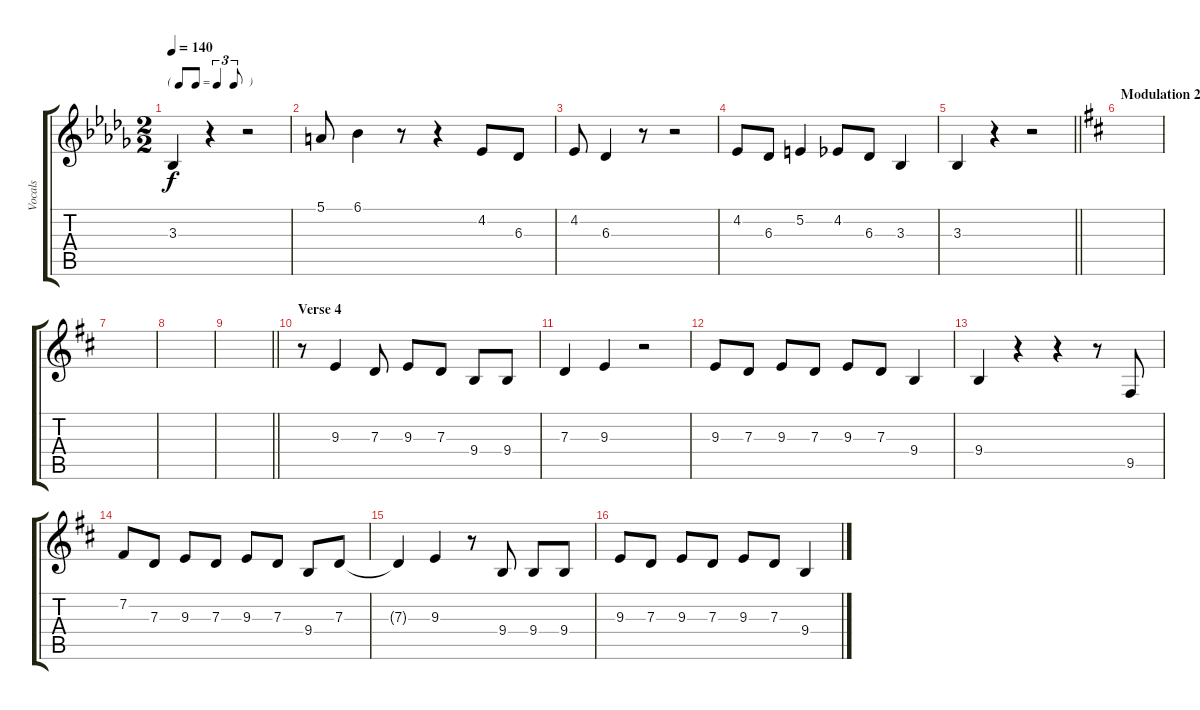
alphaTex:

\track ("Vocals" "Vocals") {instrument clarinet bank 255}
\staff {score tabs}
\tuning (E4 B3 G3 D3 A2 E2) {hide}
\ts (2 2)
\tf triplet8th
\tempo 140
\clef g2
\ks bbminor
3.3.4{dy f} r.4 r.2 |
5.1.8 6.1.4 r.8 r.4 4.2.8 6.3.8 |
4.2.8 6.3.4 r.8 r.2 |
4.2.8 6.3.8 5.2.4 4.2.8 6.3.8 3.3.4 |
\barLineRight lightlight
3.3.4 r.4 r.2 |
\section ("" "Modulation 2")
\ks bminor
|
|
|
\barLineRight lightlight
|
\section ("" "Verse 4")
r.8 9.3.4 7.3.8 9.3.8 7.3.8 9.4.8 9.4.8 |
7.3.4 9.3.4 r.2 |
9.3.8 7.3.8 9.3.8 7.3.8 9.3.8 7.3.8 9.4.4 |
9.4.4 r.4 r.4 r.8 9.5.8 |
7.2.8 7.3.8 9.3.8 7.3.8 9.3.8 7.3.8 9.4.8 7.3.8 |
7.3{t}.4 9.3.4 r.8 9.4.8 9.4.8 9.4.8 |
9.3.8 7.3.8 9.3.8 7.3.8 9.3.8 7.3.8 9.4.4
